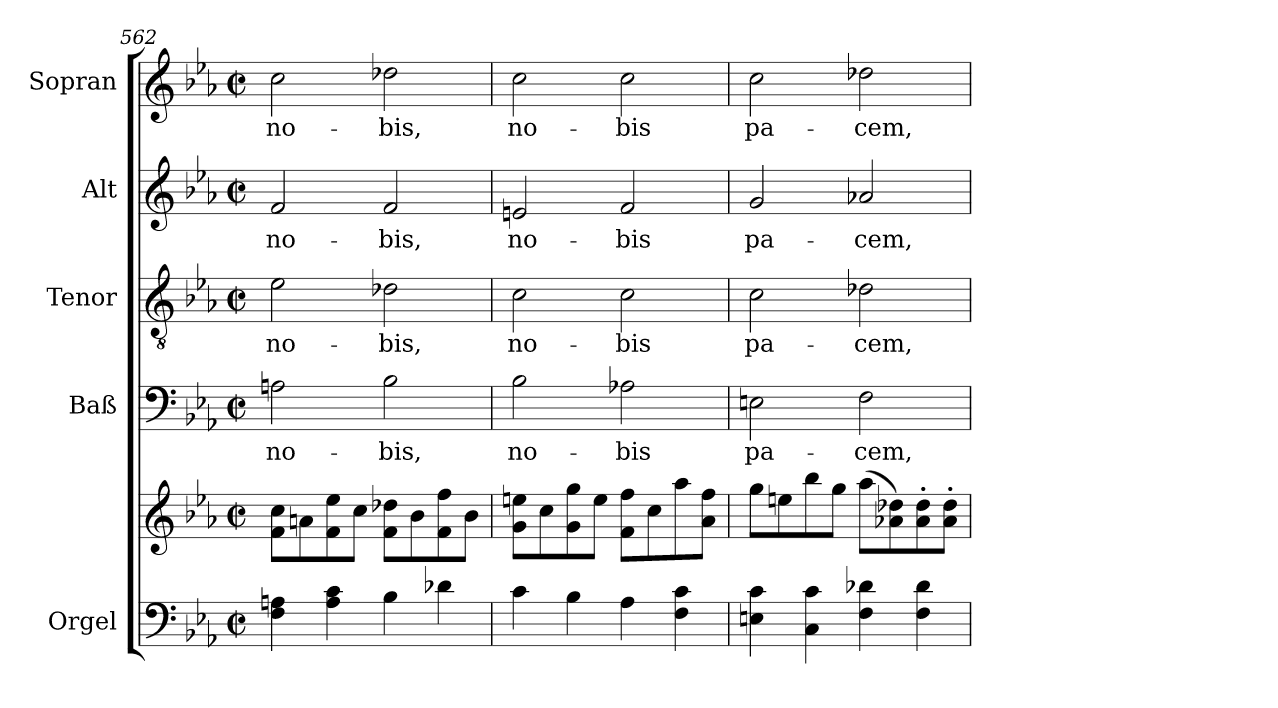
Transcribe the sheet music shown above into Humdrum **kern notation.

**kern	**kern	**kern	**text	**kern	**text	**kern	**text	**kern	**text
*part5	*part5	*part4	*part4	*part3	*part3	*part2	*part2	*part1	*part1
*staff6	*staff5	*staff4	*staff4	*staff3	*staff3	*staff2	*staff2	*staff1	*staff1
*I"Orgel	*	*I"Baß	*	*I"Tenor	*	*I"Alt	*	*I"Sopran	*
*clefF4	*clefG2	*clefF4	*	*clefGv2	*	*clefG2	*	*clefG2	*
*k[b-e-a-]	*k[b-e-a-]	*k[b-e-a-]	*	*k[b-e-a-]	*	*k[b-e-a-]	*	*k[b-e-a-]	*
*E-:	*E-:	*E-:	*	*E-:	*	*E-:	*	*E-:	*
*M2/2	*M2/2	*M2/2	*	*M2/2	*	*M2/2	*	*M2/2	*
*met(c|)	*met(c|)	*met(c|)	*	*met(c|)	*	*met(c|)	*	*met(c|)	*
=562	=562	=562	=562	=562	=562	=562	=562	=562	=562
!	!	!	!LO:LY:b	!	!LO:LY:b	!	!LO:LY:b	!	!LO:LY:b
4F\ 4An\	8f\ 8cc\L	2An\	no-	2e-\	no-	2f/	no-	2cc\	no-
.	8an\	.	.	.	.	.	.	.	.
4A\ 4c\	8f\ 8ee-\	.	.	.	.	.	.	.	.
.	8cc\J	.	.	.	.	.	.	.	.
!	!	!	!LO:LY:b	!	!LO:LY:b	!	!LO:LY:b	!	!LO:LY:b
4B-\	8f\ 8dd-X\L	2B-\	-bis,	2d-X\	-bis,	2f/	-bis,	2dd-X\	-bis,
.	8b-\	.	.	.	.	.	.	.	.
4d-X\	8f\ 8ff\	.	.	.	.	.	.	.	.
.	8b-\J	.	.	.	.	.	.	.	.
=563	=563	=563	=563	=563	=563	=563	=563	=563	=563
!	!	!	!LO:LY:b	!	!LO:LY:b	!	!LO:LY:b	!	!LO:LY:b
4c\	8g\ 8een\L	2B-\	no-	2c\	no-	2en/	no-	2cc\	no-
.	8cc\	.	.	.	.	.	.	.	.
4B-\	8g\ 8gg\	.	.	.	.	.	.	.	.
.	8ee\J	.	.	.	.	.	.	.	.
!	!	!	!LO:LY:b	!	!LO:LY:b	!	!LO:LY:b	!	!LO:LY:b
4A-\	8f\ 8ff\L	2A-X\	-bis	2c\	-bis	2f/	-bis	2cc\	-bis
.	8cc\	.	.	.	.	.	.	.	.
4F\ 4c\	8aa-\	.	.	.	.	.	.	.	.
.	8a-\ 8ff\J	.	.	.	.	.	.	.	.
!!LO:LB:g=z
=564	=564	=564	=564	=564	=564	=564	=564	=564	=564
!	!	!	!LO:LY:b	!	!LO:LY:b	!	!LO:LY:b	!	!LO:LY:b
4En\ 4c\	8gg\L	2En\	pa-	2c\	pa-	2g/	pa-	2cc\	pa-
.	8een\	.	.	.	.	.	.	.	.
4C\ 4c\	8bb-\	.	.	.	.	.	.	.	.
.	8gg\J	.	.	.	.	.	.	.	.
!	!	!	!LO:LY:b	!	!LO:LY:b	!	!LO:LY:b	!	!LO:LY:b
4F\ 4d-X\	(>8aa-\L	2F\	-cem,	2d-X\	-cem,	2a-X/	-cem,	2dd-X\	-cem,
.	8a-X\ 8dd-X\)	.	.	.	.	.	.	.	.
4F\ 4d-\	8a-\'> 8dd-\'>	.	.	.	.	.	.	.	.
.	8a-\'> 8dd-\'>J	.	.	.	.	.	.	.	.
=	=	=	=	=	=	=	=	=	=
*-	*-	*-	*-	*-	*-	*-	*-	*-	*-
